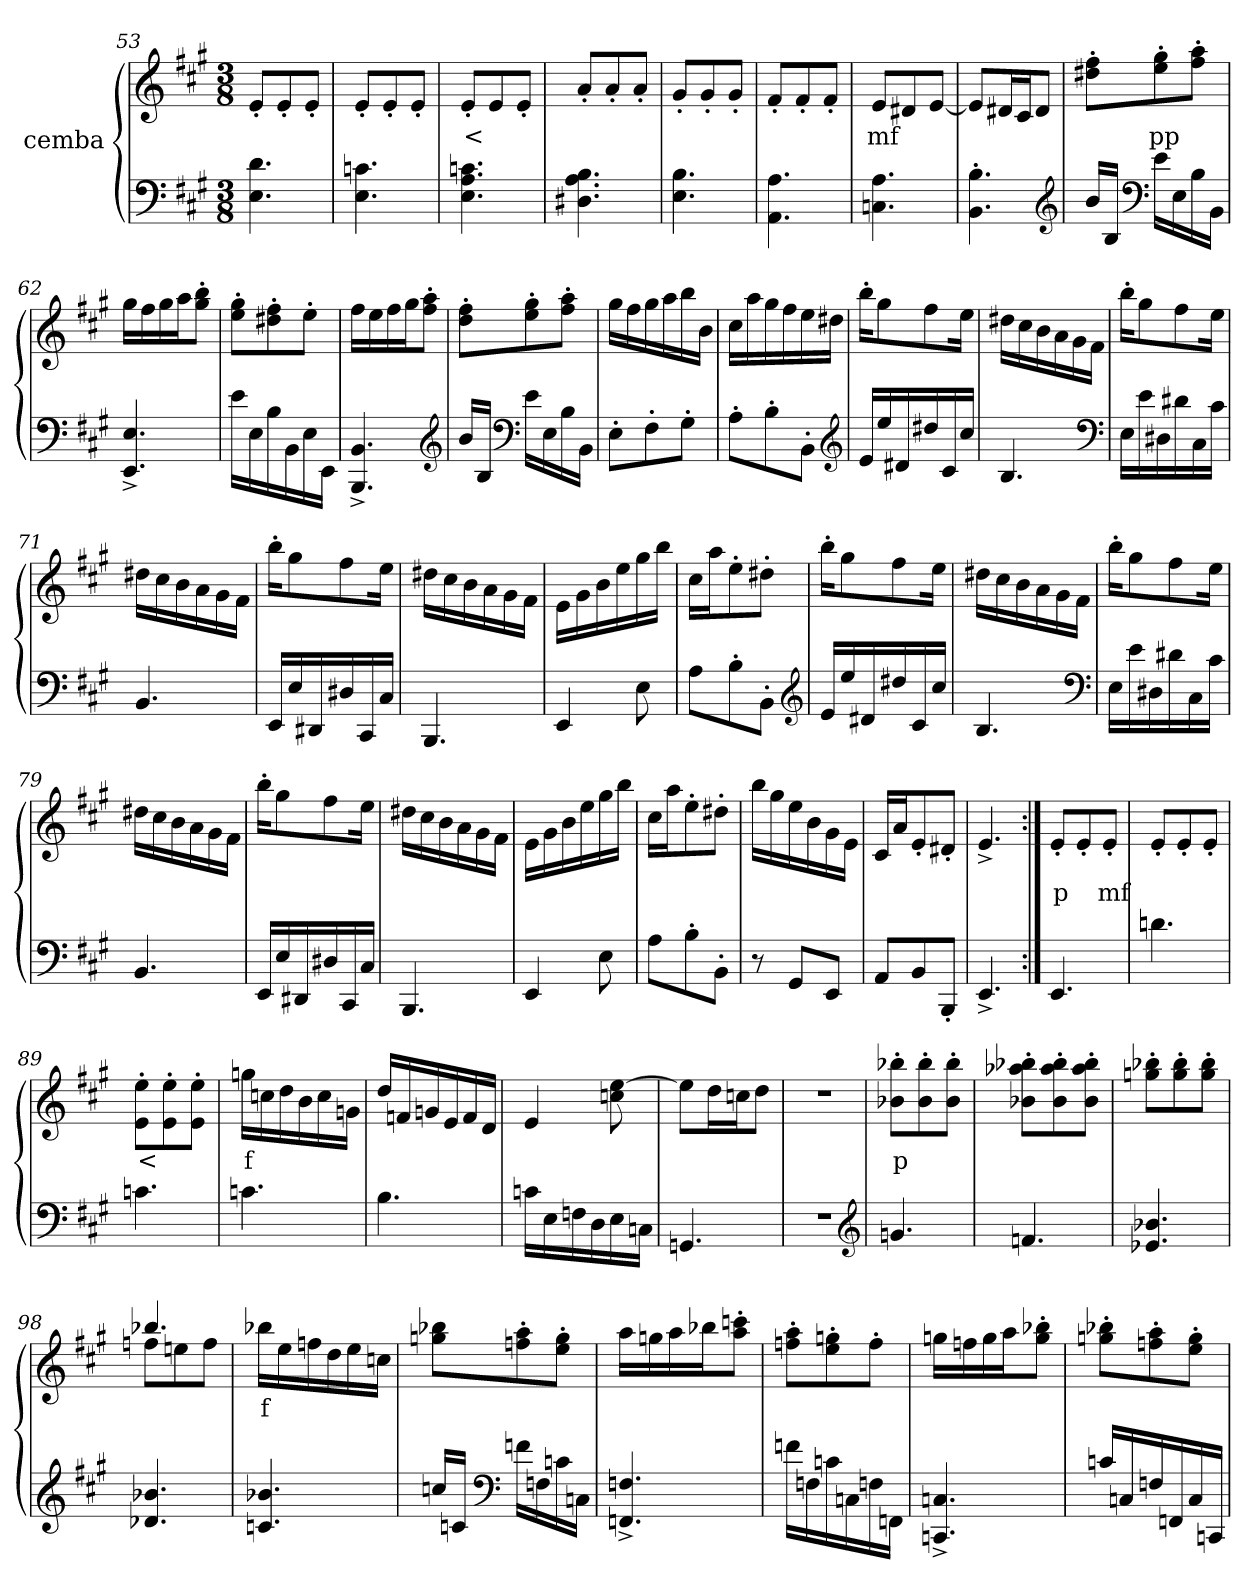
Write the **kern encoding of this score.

**kern	**kern	**text
*part2	*part1	*part1
*staff2	*staff1	*staff1
*I"cemba	*I"cemba	*
*clefF4	*clefG2	*
*k[f#c#g#]	*k[f#c#g#]	*
*M3/8	*M3/8	*
=53	=53	=53
4.E\ 4.d\	8e'>/L	.
.	8e'>/	.
.	8e'>/J	.
=54	=54	=54
4.E\ 4.cn\	8e'>/L	.
.	8e'>/	.
.	8e'>/J	.
=55	=55	=55
4.E\ 4.A\ 4.cn\	8e'>/L	<
.	8e/	.
.	8e'>/J	.
=56	=56	=56
4.D#X\ 4.A\ 4.B\	8a'>/L	.
.	8a'>/	.
.	8a'>/J	.
=57	=57	=57
4.E\ 4.B\	8g#'>/L	.
.	8g#'>/	.
.	8g#'>/J	.
=58	=58	=58
4.AA\ 4.A\	8f#'>/L	.
.	8f#'>/	.
.	8f#'>/J	.
=59	=59	=59
4.Cn\ 4.A\	8e/L	mf
.	8d#X/	.
.	[8e/J	.
=60	=60	=60
4.BB\'> 4.B\'>	8e/L]	.
.	16d#X/L	.
.	16c#/J	.
.	8d#/J	.
*clefG2	*	*
=61	=61	=61
16b/LL	8dd#X\'> 8ff#\'>L	.
16B/JJ	.	.
*clefF4	*	*
16e\LL	8ee\'> 8gg#\'>	pp
16E\	.	.
16B\	8ff#\'> 8aa\'>J	.
16BB\JJ	.	.
=62	=62	=62
4.EE/^> 4.E/^>	16gg#\LL	.
.	16ff#\	.
.	16gg#\	.
.	16aa\J	.
.	8gg#\'> 8bb\'>J	.
=63	=63	=63
16e\LL	8ee\'> 8gg#\'>L	.
16E\	.	.
16B\	8dd#X\'> 8ff#\'>	.
16BB\	.	.
16E\	8ee'>\J	.
16EE\JJ	.	.
=64	=64	=64
4.BBB/^> 4.BB/^>	16ff#\LL	.
.	16ee\	.
.	16ff#\	.
.	16gg#\J	.
.	8ff#\'> 8aa\'>J	.
*clefG2	*	*
=65	=65	=65
16b/LL	8dd\'> 8ff#\'>L	.
16B/JJ	.	.
*clefF4	*	*
16e\LL	8ee\'> 8gg#\'>	.
16E\	.	.
16B\	8ff#\'> 8aa\'>J	.
16BB\JJ	.	.
=66	=66	=66
8E'>\L	16gg#\LL	.
.	16ff#\	.
8F#'>\	16gg#\	.
.	16aa\	.
8G#'>\J	16bb\	.
.	16b\JJ	.
=67	=67	=67
8A'>\L	16cc#\LL	.
.	16aa\	.
8B'>\	16gg#\	.
.	16ff#\	.
8BB'>\J	16ee\	.
.	16dd#X\JJ	.
*clefG2	*	*
=68	=68	=68
16e/LL	16bb'>\KL	.
16ee/	8gg#\	.
16d#X/	.	.
16dd#/	8ff#\	.
16c#/	.	.
16cc#/JJ	16ee\Jk	.
=69	=69	=69
4.B/	16dd#X\LL	.
.	16cc#\	.
.	16b\	.
.	16a\	.
.	16g#\	.
.	16f#\JJ	.
*clefF4	*	*
=70	=70	=70
16E\LL	16bb'>\KL	.
16e\	8gg#\	.
16D#X\	.	.
16d#\	8ff#\	.
16C#\	.	.
16c#\JJ	16ee\Jk	.
=71	=71	=71
4.BB/	16dd#X\LL	.
.	16cc#\	.
.	16b\	.
.	16a\	.
.	16g#\	.
.	16f#\JJ	.
=72	=72	=72
16EE/LL	16bb'>\KL	.
16E/	8gg#\	.
16DD#X/	.	.
16D#/	8ff#\	.
16CC#/	.	.
16C#/JJ	16ee\Jk	.
=73	=73	=73
4.BBB/	16dd#X\LL	.
.	16cc#\	.
.	16b\	.
.	16a\	.
.	16g#\	.
.	16f#\JJ	.
=74	=74	=74
4EE/	16e\LL	.
.	16g#\	.
.	16b\	.
.	16ee\	.
8E\	16gg#\	.
.	16bb\JJ	.
=75	=75	=75
8A\L	16cc#\LL	.
.	16aa\J	.
8B'>\	8ee'>\	.
8BB'>\J	8dd#X'>\J	.
*clefG2	*	*
=76	=76	=76
16e/LL	16bb'>\KL	.
16ee/	8gg#\	.
16d#X/	.	.
16dd#/	8ff#\	.
16c#/	.	.
16cc#/JJ	16ee\Jk	.
=77	=77	=77
4.B/	16dd#X\LL	.
.	16cc#\	.
.	16b\	.
.	16a\	.
.	16g#\	.
.	16f#\JJ	.
*clefF4	*	*
=78	=78	=78
16E\LL	16bb'>\KL	.
16e\	8gg#\	.
16D#X\	.	.
16d#\	8ff#\	.
16C#\	.	.
16c#\JJ	16ee\Jk	.
=79	=79	=79
4.BB/	16dd#X\LL	.
.	16cc#\	.
.	16b\	.
.	16a\	.
.	16g#\	.
.	16f#\JJ	.
=80	=80	=80
16EE/LL	16bb'>\KL	.
16E/	8gg#\	.
16DD#X/	.	.
16D#/	8ff#\	.
16CC#/	.	.
16C#/JJ	16ee\Jk	.
=81	=81	=81
4.BBB/	16dd#X\LL	.
.	16cc#\	.
.	16b\	.
.	16a\	.
.	16g#\	.
.	16f#\JJ	.
=82	=82	=82
4EE/	16e\LL	.
.	16g#\	.
.	16b\	.
.	16ee\	.
8E\	16gg#\	.
.	16bb\JJ	.
=83	=83	=83
8A\L	16cc#\LL	.
.	16aa\J	.
8B'>\	8ee'>\	.
8BB'>\J	8dd#X'>\J	.
=84	=84	=84
8r	16bb\LL	.
.	16gg#\	.
8GG#/L	16ee\	.
.	16b\	.
8EE/J	16g#\	.
.	16e\JJ	.
=85	=85	=85
8AA/L	16c#/LL	.
.	16a/J	.
8BB/	8e'>/	.
8BBB'>/J	8d#X'>/J	.
=86	=86	=86
4.EE^>/	4.e^>/	.
=87:|!	=87:|!	=87:|!
4.EE/	8e'>/L	p
.	8e'>/	.
.	8e'>/J	mf
=88	=88	=88
4.dn\	8e'>/L	.
.	8e'>/	.
.	8e'>/J	.
=89	=89	=89
4.cn\	8e\'> 8ee\'>L	<
.	8e\'> 8ee\'>	.
.	8e\'> 8ee\'>J	.
=90	=90	=90
4.cn\	16ggn\LL	f
.	16ccn\	.
.	16dd\	.
.	16b\	.
.	16cc\	.
.	16gn\JJ	.
=91	=91	=91
4.B\	16dd/LL	.
.	16fn/	.
.	16gn/	.
.	16e/	.
.	16f/	.
.	16d/JJ	.
=92	=92	=92
16cn\LL	4e/	.
16E\	.	.
16Fn\	.	.
16D\	.	.
16E\	8ccn\ [8ee\	.
16Cn\JJ	.	.
=93	=93	=93
4.GGn/	8ee\L]	.
.	16dd\L	.
.	16ccn\J	.
.	8dd\J	.
=94	=94	=94
4.r	4.r	.
*clefG2	*	*
=95	=95	=95
4.gn/	8b-X\'> 8bb-X\'>L	p
.	8b-\'> 8bb-\'>	.
.	8b-\'> 8bb-\'>J	.
=96	=96	=96
4.fn/	8b-X\'> 8aa-X\'> 8bb-X\'>L	.
.	8b-\'> 8aa-\'> 8bb-\'>	.
.	8b-\'> 8aa-\'> 8bb-\'>J	.
=97	=97	=97
4.e-X/ 4.b-X/	8ggn\'> 8bb-X\'>L	.
.	8gg\'> 8bb-\'>	.
.	8gg\'> 8bb-\'>J	.
=98	=98	=98
*	*^	*
4.d-X/ 4.b-X/	4.bb-X/	8ffn\L	.
.	.	8een\	.
.	.	8ff\J	.
*	*v	*v	*
=99	=99	=99
4.cn/ 4.b-X/	16bb-X\LL	f
.	16ee\	.
.	16ffn\	.
.	16dd\	.
.	16ee\	.
.	16ccn\JJ	.
=100	=100	=100
16ccn/LL	8ggn\ 8bb-X\L	.
16cn/JJ	.	.
*clefF4	*	*
16fn\LL	8ffn\'> 8aa\'>	.
16Fn\	.	.
16cn\	8ee\'> 8gg\'>J	.
16Cn\JJ	.	.
=101	=101	=101
4.FFn/^> 4.Fn/^>	16aa\LL	.
.	16ggn\	.
.	16aa\	.
.	16bb-X\J	.
.	8aa\'> 8cccn\'>J	.
=102	=102	=102
16fn\LL	8ffn\'> 8aa\'>L	.
16Fn\	.	.
16cn\	8ee\'> 8ggn\'>	.
16Cn\	.	.
16Fn\	8ff'>\J	.
16FFn\JJ	.	.
=103	=103	=103
4.CCn/^> 4.Cn/^>	16ggn\LL	.
.	16ffn\	.
.	16gg\	.
.	16aa\J	.
.	8gg\'> 8bb-X\'>J	.
=104	=104	=104
16cn/LL	8ggn\'> 8bb-X\'>L	.
16Cn/	.	.
16Fn/	8ffn\'> 8aa\'>	.
16FFn/	.	.
16C/	8ee\'> 8gg\'>J	.
16CCn/JJ	.	.
=	=	=
*-	*-	*-
